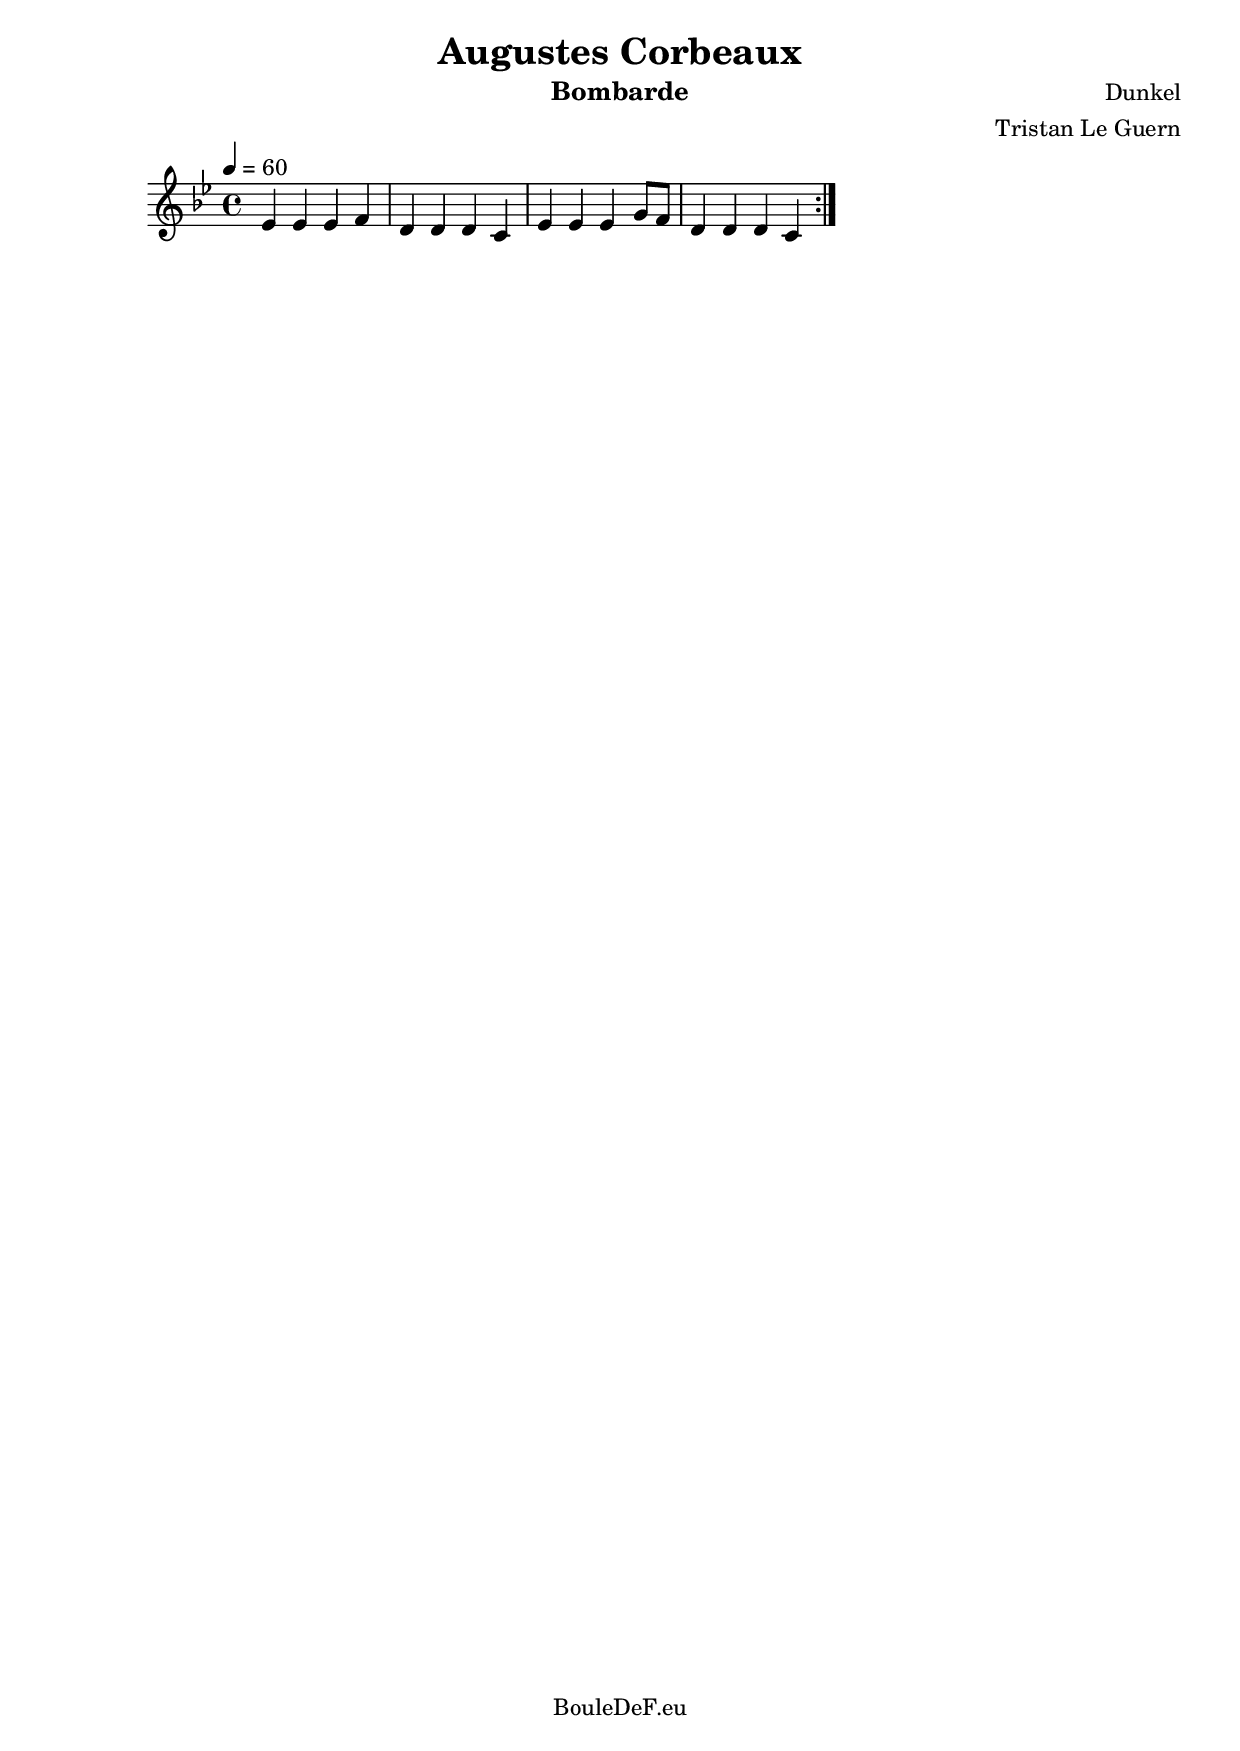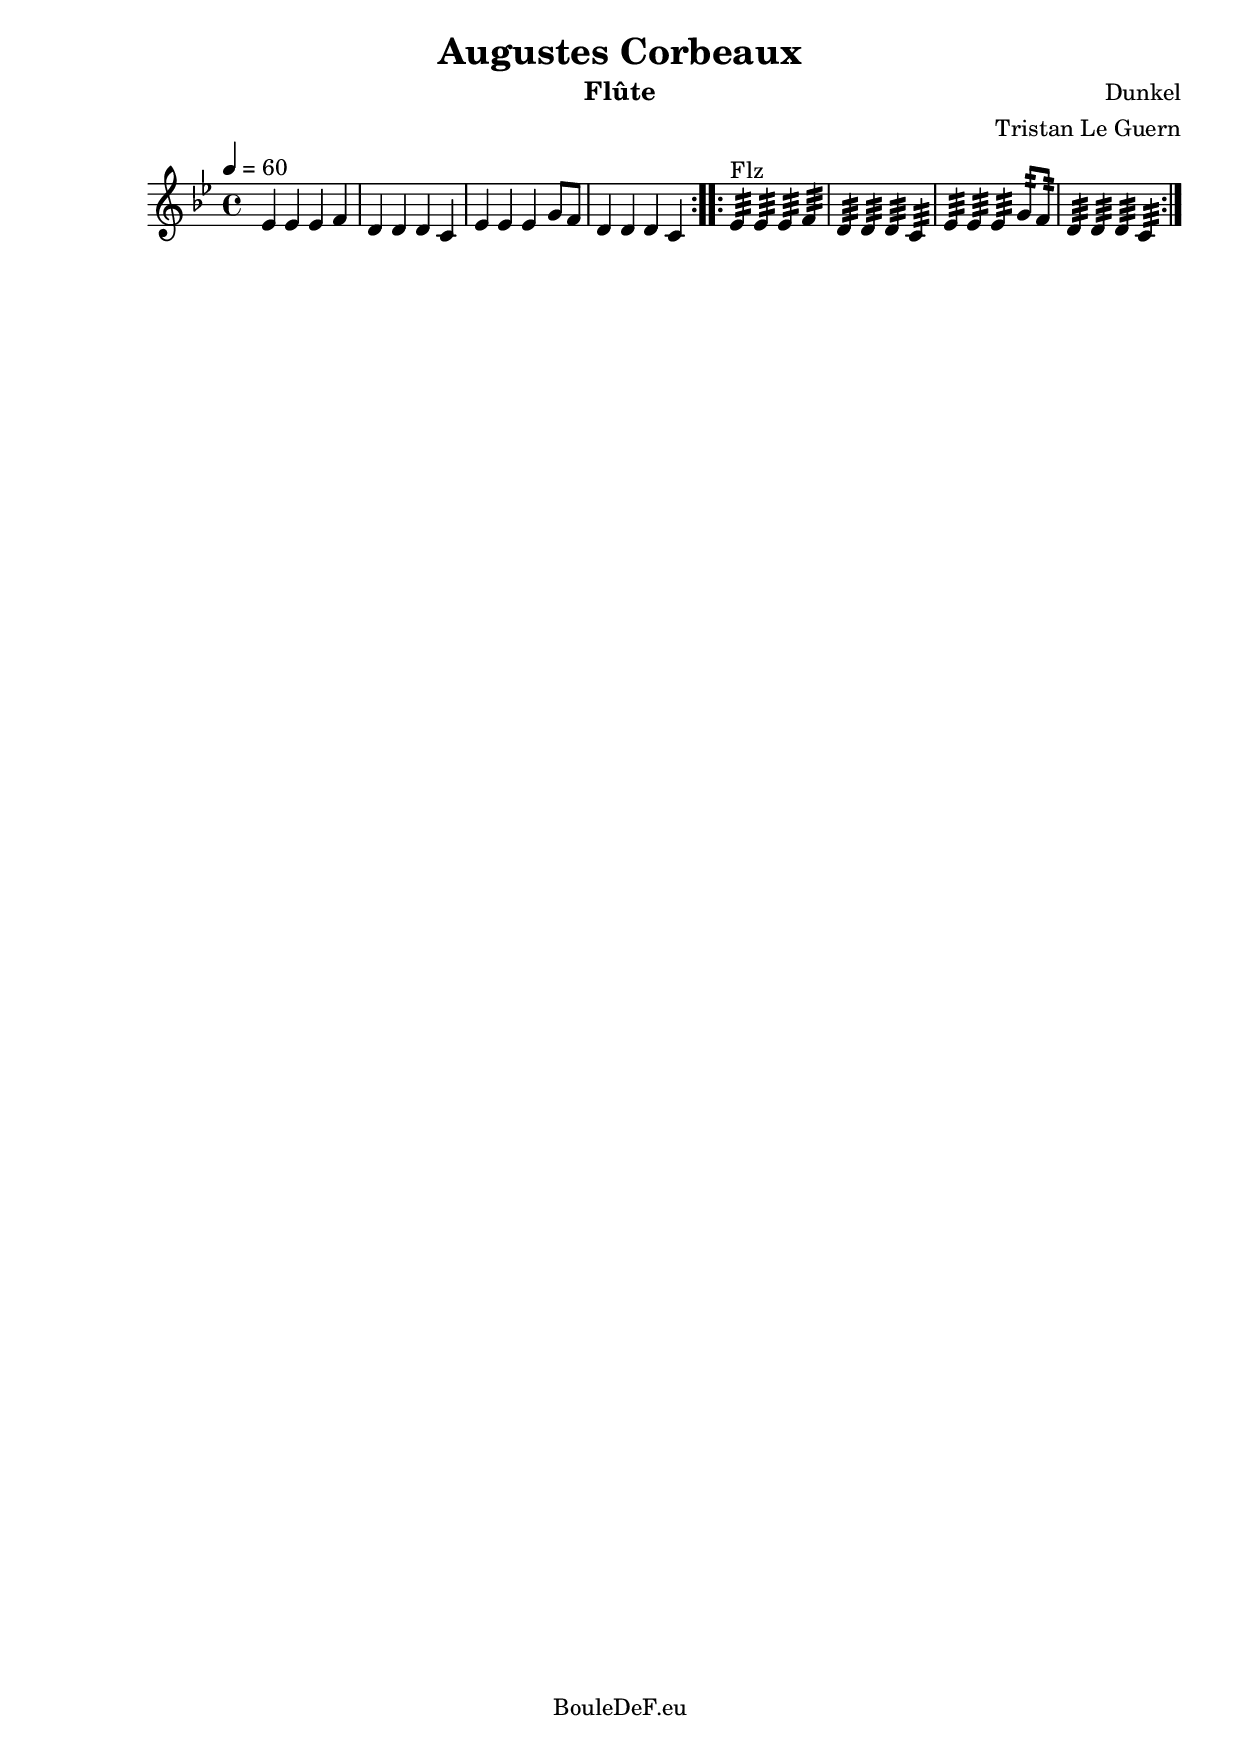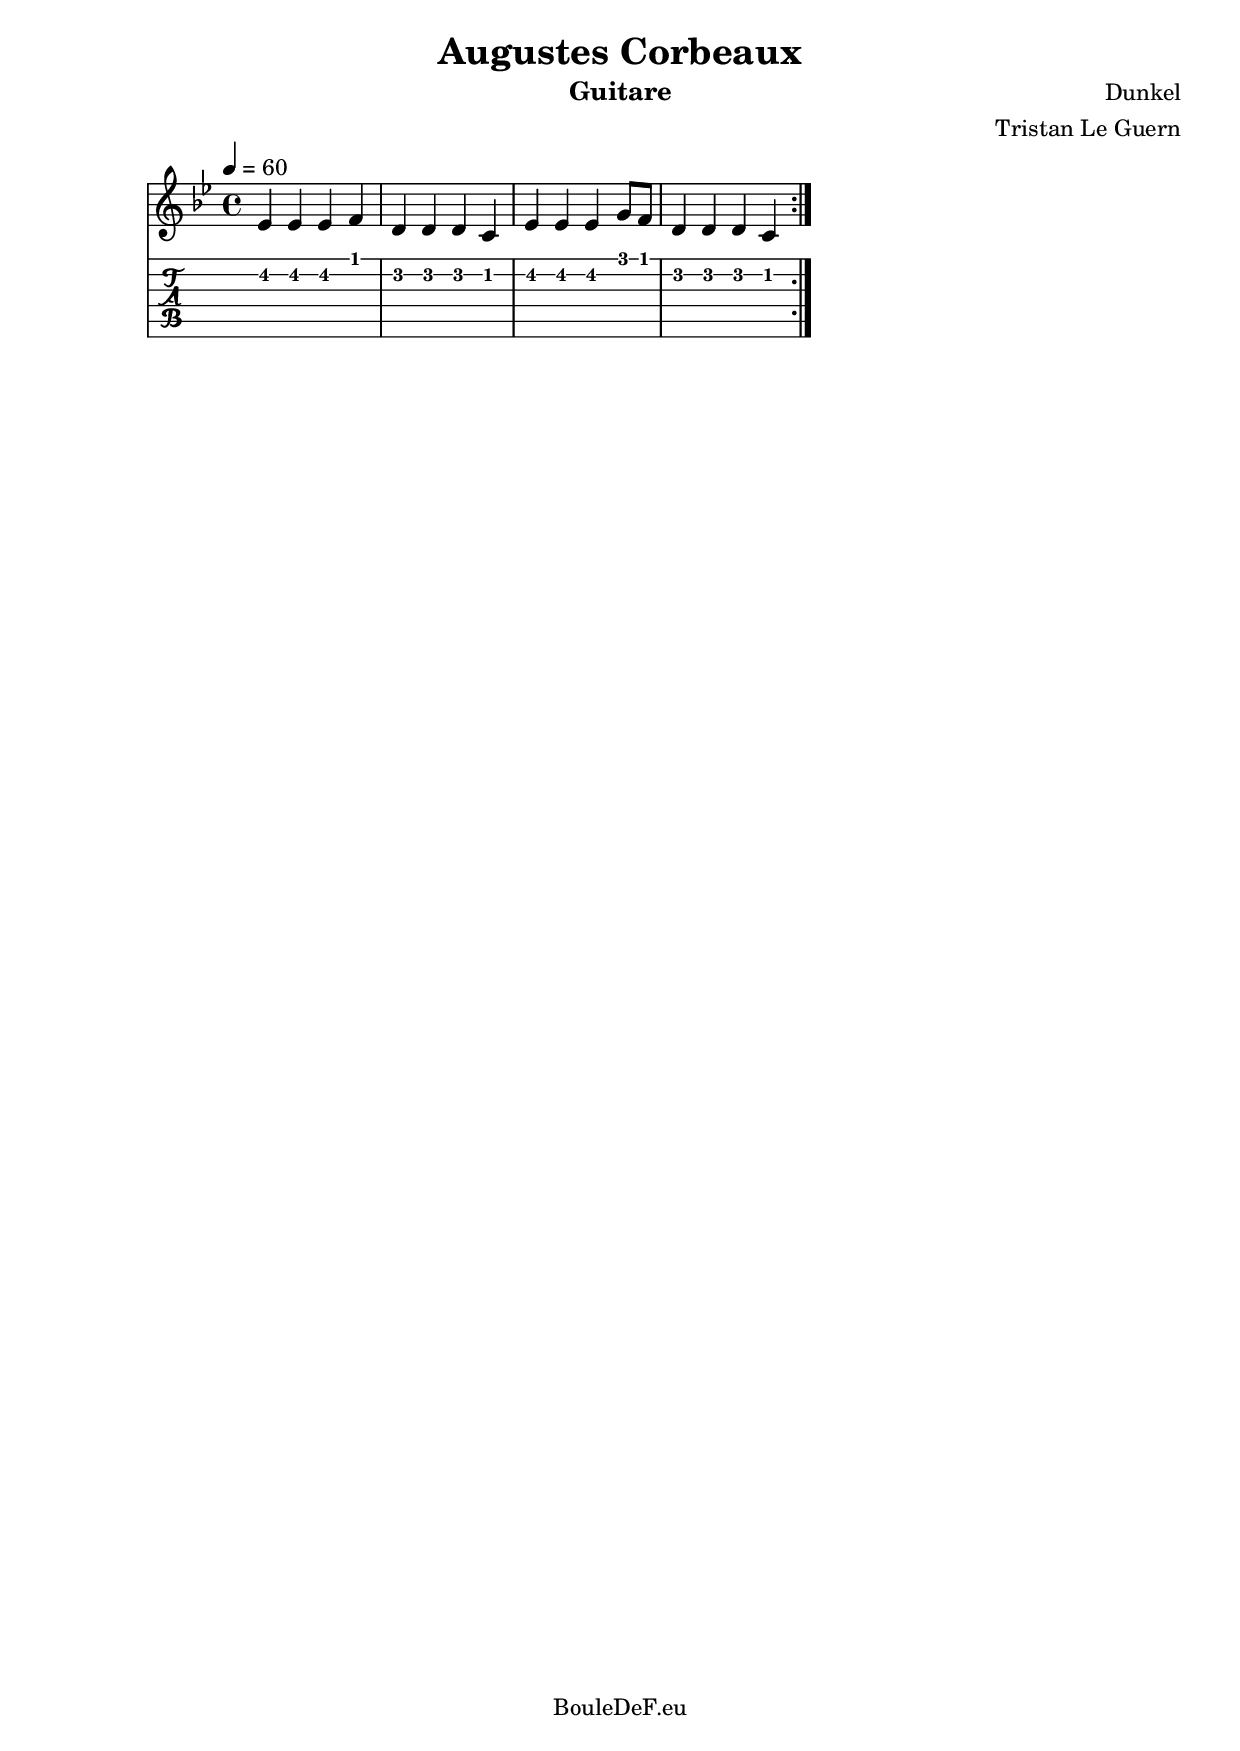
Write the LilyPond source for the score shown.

\version "2.16.2"
\include "italiano.ly"

\header {
	title = "Augustes Corbeaux"
	composer = "Dunkel"
	arranger = "Tristan Le Guern"
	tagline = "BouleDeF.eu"
}

mel = \relative sib {
	\key sib \major
	\time 4/4
	\tempo 4 = 60

	\repeat volta 2 {
		| mib mib mib fa
		| re re re do
		| mib mib mib sol8 fa
		| re4 re re do
	}
}

\book {
	\bookOutputSuffix "Bombarde"
	\score {
		\new Staff {
			\clef treble
			\mel
		}
	}
	\header {
		instrument = "Bombarde"
	}
}
\book {
	\bookOutputSuffix "Flute"
	\new Staff {
		\clef treble
		\mel

		\relative sib {
			\repeat volta 2 {
			| mib:32^\markup "Flz" mib: mib: fa:
			| re: re: re: do:
			| mib: mib: mib: sol8: fa:
			| re4: re: re: do:
			}
		}
	}
	\header {
		instrument = "Flûte"
	}
}
\book {
	\bookOutputSuffix "Guitare"
	\score {
		<<
			\new Staff {
				\clef treble \mel
			}
			\new TabStaff \with { stringTunings = #guitar-tuning } {
				\mel
			}
		>>
	}
	\header {
		instrument = "Guitare"
	}
}
